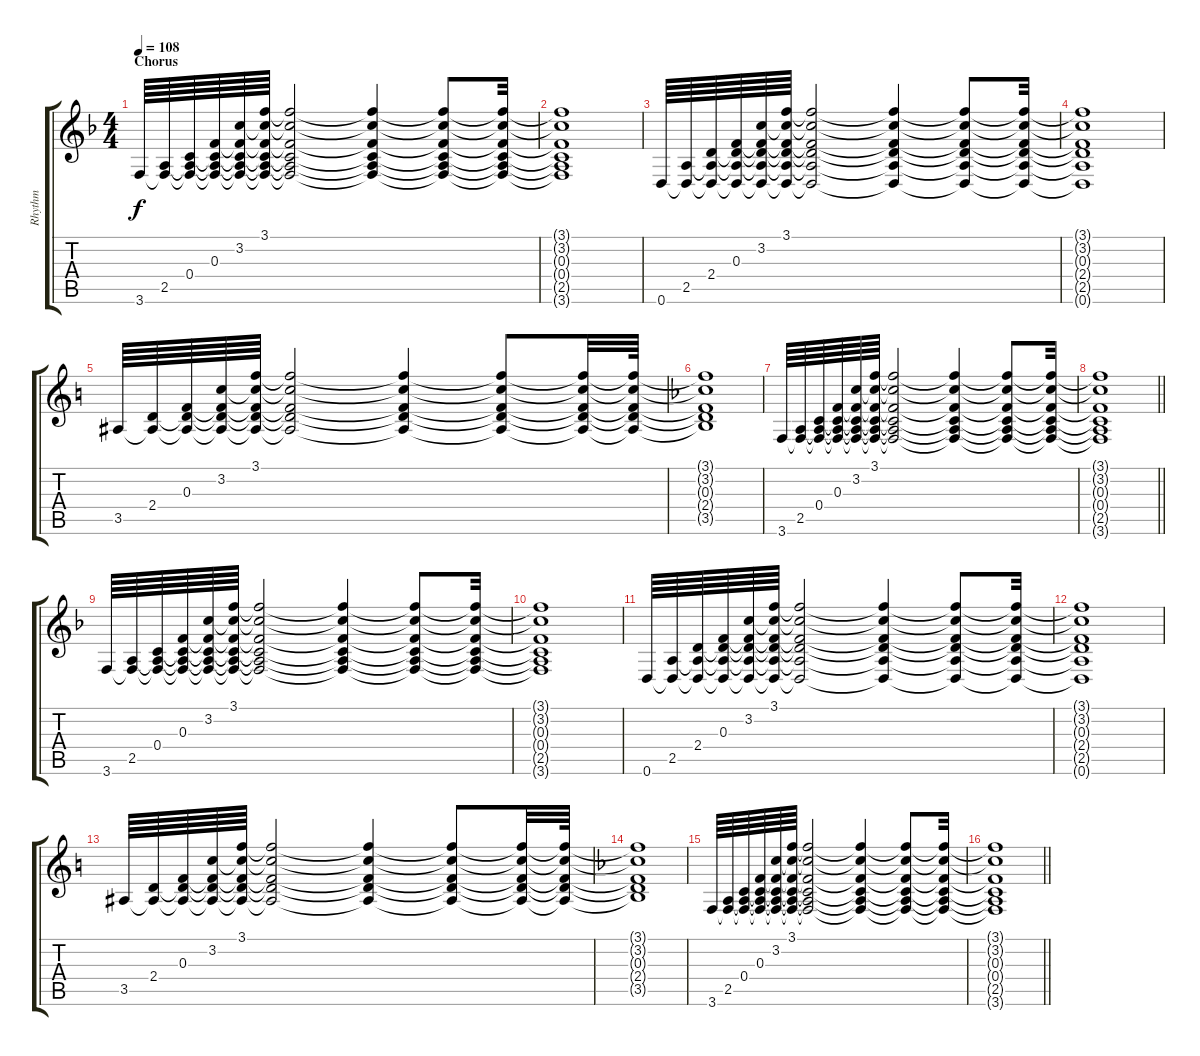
\track ("Rhythm" "Rhythm") {instrument acousticguitarsteel}
\staff {score tabs}
\tuning (D4 A3 F3 C3 G2 D2) {hide}
\ts (4 4)
\section ("" "Chorus")
\tempo 108
\clef g2
\ks f
3.6.64{dy f} (2.5 3.6{t}).64 (0.4 2.5{t} 3.6{t}).64 (0.3 0.4{t} 2.5{t} 3.6{t}).64 (3.2 0.3{t} 0.4{t} 2.5{t} 3.6{t}).64 (3.1 3.2{t} 0.3{t} 0.4{t} 2.5{t} 3.6{t}).64 (3.1{t} 3.2{t} 0.3{t} 0.4{t} 2.5{t} 3.6{t}).2 (3.1{t} 3.2{t} 0.3{t} 0.4{t} 2.5{t} 3.6{t}).4 (3.1{t} 3.2{t} 0.3{t} 0.4{t} 2.5{t} 3.6{t}).8 (3.1{t} 3.2{t} 0.3{t} 0.4{t} 2.5{t} 3.6{t}).32 |
(3.1{t} 3.2{t} 0.3{t} 0.4{t} 2.5{t} 3.6{t}).1 |
0.6.64 (2.5 0.6{t}).64 (2.4 2.5{t} 0.6{t}).64 (0.3 2.4{t} 2.5{t} 0.6{t}).64 (3.2 0.3{t} 2.4{t} 2.5{t} 0.6{t}).64 (3.1 3.2{t} 0.3{t} 2.4{t} 2.5{t} 0.6{t}).64 (3.1{t} 3.2{t} 0.3{t} 2.4{t} 2.5{t} 0.6{t}).2 (3.1{t} 3.2{t} 0.3{t} 2.4{t} 2.5{t} 0.6{t}).4 (3.1{t} 3.2{t} 0.3{t} 2.4{t} 2.5{t} 0.6{t}).8 (3.1{t} 3.2{t} 0.3{t} 2.4{t} 2.5{t} 0.6{t}).32 |
(3.1{t} 3.2{t} 0.3{t} 2.4{t} 2.5{t} 0.6{t}).1 |
\ks c
3.5.64 (2.4 3.5{t}).64 (0.3 2.4{t} 3.5{t}).64 (3.2 0.3{t} 2.4{t} 3.5{t}).64 (3.1 3.2{t} 0.3{t} 2.4{t} 3.5{t}).64 (3.1{t} 3.2{t} 0.3{t} 2.4{t} 3.5{t}).2 (3.1{t} 3.2{t} 0.3{t} 2.4{t} 3.5{t}).4 (3.1{t} 3.2{t} 0.3{t} 2.4{t} 3.5{t}).8 (3.1{t} 3.2{t} 0.3{t} 2.4{t} 3.5{t}).32 (3.1{t} 3.2{t} 0.3{t} 2.4{t} 3.5{t}).64 |
\ks f
(3.1{t} 3.2{t} 0.3{t} 2.4{t} 3.5{t}).1 |
3.6.64 (2.5 3.6{t}).64 (0.4 2.5{t} 3.6{t}).64 (0.3 0.4{t} 2.5{t} 3.6{t}).64 (3.2 0.3{t} 0.4{t} 2.5{t} 3.6{t}).64 (3.1 3.2{t} 0.3{t} 0.4{t} 2.5{t} 3.6{t}).64 (3.1{t} 3.2{t} 0.3{t} 0.4{t} 2.5{t} 3.6{t}).2 (3.1{t} 3.2{t} 0.3{t} 0.4{t} 2.5{t} 3.6{t}).4 (3.1{t} 3.2{t} 0.3{t} 0.4{t} 2.5{t} 3.6{t}).8 (3.1{t} 3.2{t} 0.3{t} 0.4{t} 2.5{t} 3.6{t}).32 |
\barLineRight lightlight
(3.1{t} 3.2{t} 0.3{t} 0.4{t} 2.5{t} 3.6{t}).1 |
3.6.64 (2.5 3.6{t}).64 (0.4 2.5{t} 3.6{t}).64 (0.3 0.4{t} 2.5{t} 3.6{t}).64 (3.2 0.3{t} 0.4{t} 2.5{t} 3.6{t}).64 (3.1 3.2{t} 0.3{t} 0.4{t} 2.5{t} 3.6{t}).64 (3.1{t} 3.2{t} 0.3{t} 0.4{t} 2.5{t} 3.6{t}).2 (3.1{t} 3.2{t} 0.3{t} 0.4{t} 2.5{t} 3.6{t}).4 (3.1{t} 3.2{t} 0.3{t} 0.4{t} 2.5{t} 3.6{t}).8 (3.1{t} 3.2{t} 0.3{t} 0.4{t} 2.5{t} 3.6{t}).32 |
(3.1{t} 3.2{t} 0.3{t} 0.4{t} 2.5{t} 3.6{t}).1 |
0.6.64 (2.5 0.6{t}).64 (2.4 2.5{t} 0.6{t}).64 (0.3 2.4{t} 2.5{t} 0.6{t}).64 (3.2 0.3{t} 2.4{t} 2.5{t} 0.6{t}).64 (3.1 3.2{t} 0.3{t} 2.4{t} 2.5{t} 0.6{t}).64 (3.1{t} 3.2{t} 0.3{t} 2.4{t} 2.5{t} 0.6{t}).2 (3.1{t} 3.2{t} 0.3{t} 2.4{t} 2.5{t} 0.6{t}).4 (3.1{t} 3.2{t} 0.3{t} 2.4{t} 2.5{t} 0.6{t}).8 (3.1{t} 3.2{t} 0.3{t} 2.4{t} 2.5{t} 0.6{t}).32 |
(3.1{t} 3.2{t} 0.3{t} 2.4{t} 2.5{t} 0.6{t}).1 |
\ks c
3.5.64 (2.4 3.5{t}).64 (0.3 2.4{t} 3.5{t}).64 (3.2 0.3{t} 2.4{t} 3.5{t}).64 (3.1 3.2{t} 0.3{t} 2.4{t} 3.5{t}).64 (3.1{t} 3.2{t} 0.3{t} 2.4{t} 3.5{t}).2 (3.1{t} 3.2{t} 0.3{t} 2.4{t} 3.5{t}).4 (3.1{t} 3.2{t} 0.3{t} 2.4{t} 3.5{t}).8 (3.1{t} 3.2{t} 0.3{t} 2.4{t} 3.5{t}).32 (3.1{t} 3.2{t} 0.3{t} 2.4{t} 3.5{t}).64 |
\ks f
(3.1{t} 3.2{t} 0.3{t} 2.4{t} 3.5{t}).1 |
3.6.64 (2.5 3.6{t}).64 (0.4 2.5{t} 3.6{t}).64 (0.3 0.4{t} 2.5{t} 3.6{t}).64 (3.2 0.3{t} 0.4{t} 2.5{t} 3.6{t}).64 (3.1 3.2{t} 0.3{t} 0.4{t} 2.5{t} 3.6{t}).64 (3.1{t} 3.2{t} 0.3{t} 0.4{t} 2.5{t} 3.6{t}).2 (3.1{t} 3.2{t} 0.3{t} 0.4{t} 2.5{t} 3.6{t}).4 (3.1{t} 3.2{t} 0.3{t} 0.4{t} 2.5{t} 3.6{t}).8 (3.1{t} 3.2{t} 0.3{t} 0.4{t} 2.5{t} 3.6{t}).32 |
\barLineRight lightlight
(3.1{t} 3.2{t} 0.3{t} 0.4{t} 2.5{t} 3.6{t}).1
